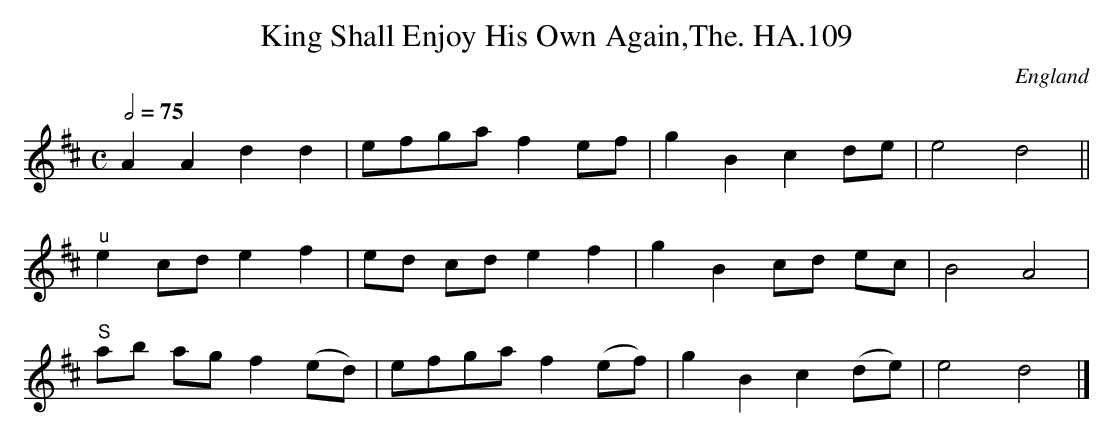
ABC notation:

X:1
T:King Shall Enjoy His Own Again,The. HA.109
M:C
L:1/8
Q:1/2=75
O:England
K:D major
A2A2 d2d2|efga f2ef|g2B2 c2de|e4 d4||!
"^u"e2cd e2f2|ed cd e2f2|g2B2 cd ec|B4 A4|!
"^S"ab ag f2(ed)|efga f2(ef)|g2B2c2(de)|e4 d4|]
